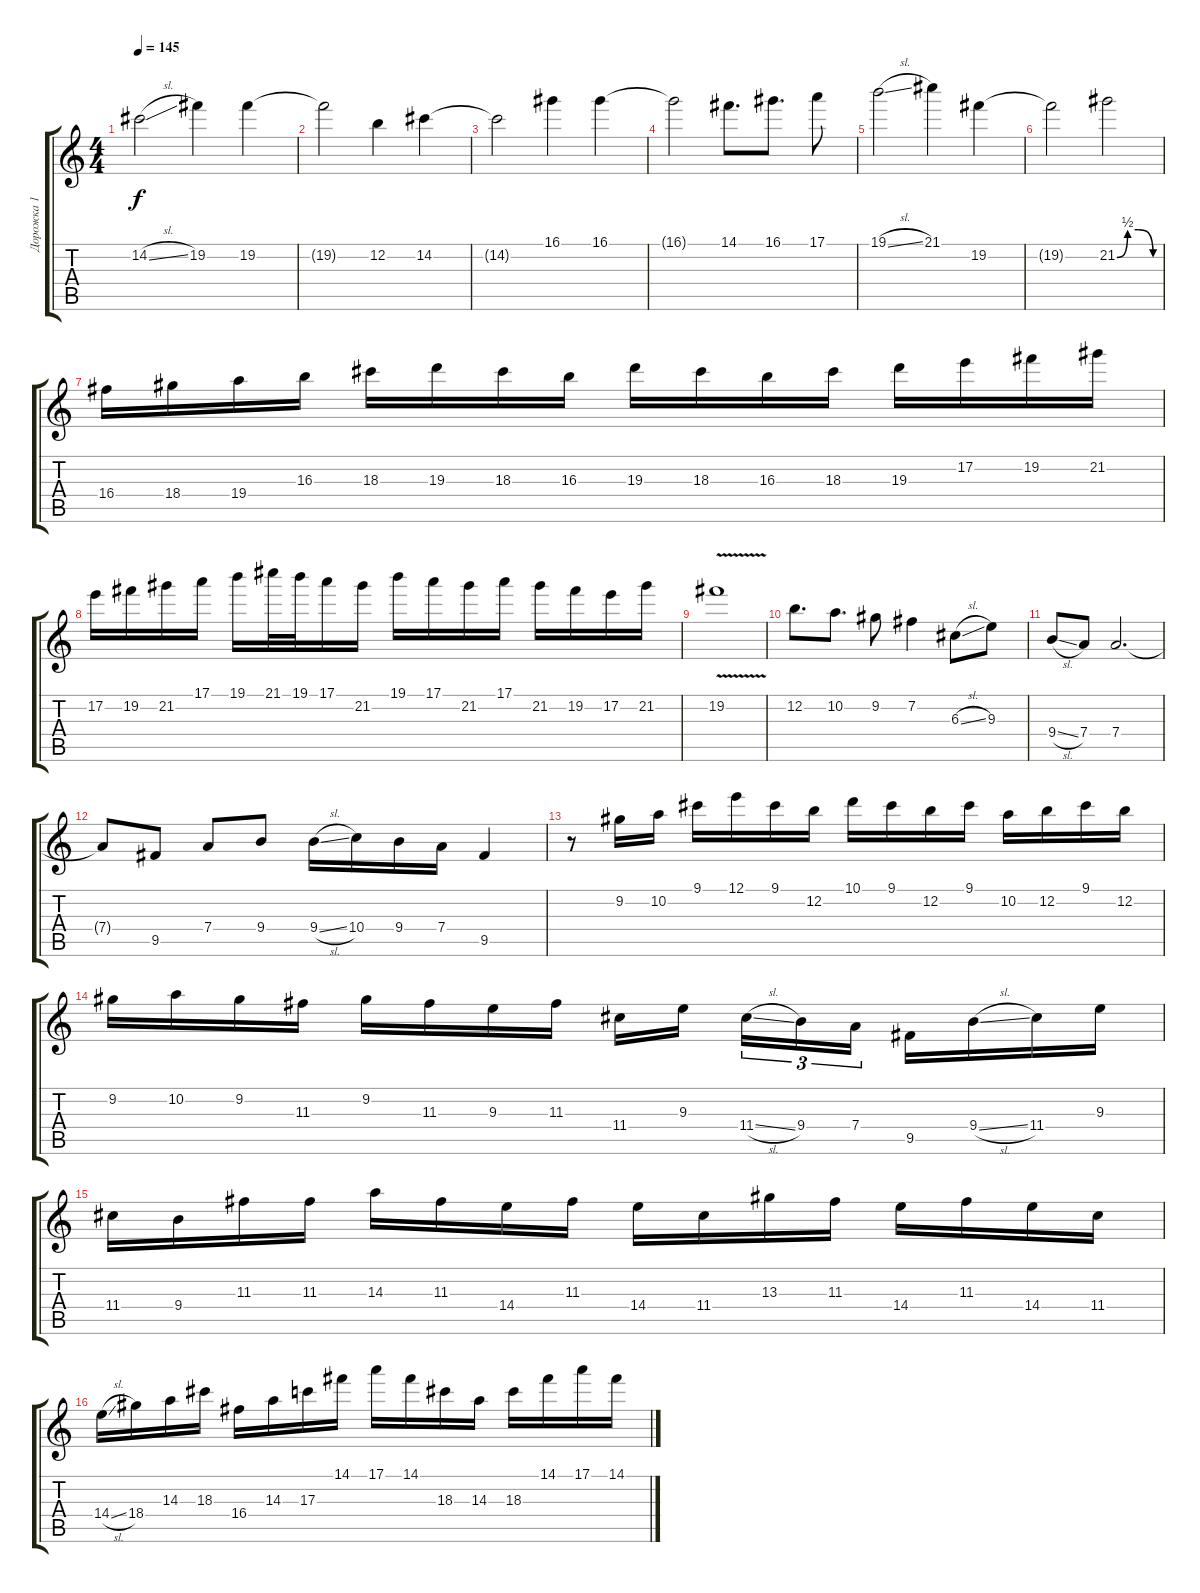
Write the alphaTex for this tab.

\track ("Дорожка 1" "Дорожка 1") {instrument distortionguitar}
\staff {score tabs}
\tuning (E4 B3 G3 D3 A2 E2) {hide}
\ts (4 4)
\tempo 145
\clef g2
\ks c
14.2{sl}.2{dy f} 19.2.4 19.2.4 |
19.2{t}.2 12.2.4 14.2.4 |
14.2{t}.2 16.1.4 16.1.4 |
16.1{t}.2 14.1.8{d} 16.1.8{d} 17.1.8 |
19.1{sl}.2 21.1.4 19.2.4 |
19.2{t}.2 21.2{be (custom 0 0 15 2 30 2 51 0 60 0)}.2 |
16.4.16 18.4.16 19.4.16 16.3.16 18.3.16 19.3.16 18.3.16 16.3.16 19.3.16 18.3.16 16.3.16 18.3.16 19.3.16 17.2.16 19.2.16 21.2.16 |
17.2.16 19.2.16 21.2.16 17.1.16 19.1.16 21.1.32 19.1.32 17.1.16 21.2.16 19.1.16 17.1.16 21.2.16 17.1.16 21.2.16 19.2.16 17.2.16 21.2.16 |
19.2{v}.1 |
12.2.8{d} 10.2.8{d} 9.2.8 7.2.4 6.3{sl}.8 9.3.8 |
9.4{sl}.8 7.4.8 7.4.2{d} |
7.4{t}.8 9.5.8 7.4.8 9.4.8 9.4{sl}.16 10.4.16 9.4.16 7.4.16 9.5.4 |
r.8 9.2.16 10.2.16 9.1.16 12.1.16 9.1.16 12.2.16 10.1.16 9.1.16 12.2.16 9.1.16 10.2.16 12.2.16 9.1.16 12.2.16 |
9.2.16 10.2.16 9.2.16 11.3.16 9.2.16 11.3.16 9.3.16 11.3.16 11.4.16 9.3.16{beam splitsecondary} 11.4{sl}.16{tu (3 2)} 9.4.16{tu (3 2)} 7.4.16{tu (3 2)} 9.5.16 9.4{sl}.16 11.4.16 9.3.16 |
11.4.16 9.4.16 11.3.16 11.3.16 14.3.16 11.3.16 14.4.16 11.3.16 14.4.16 11.4.16 13.3.16 11.3.16 14.4.16 11.3.16 14.4.16 11.4.16 |
14.4{sl}.16 18.4.16 14.3.16 18.3.16 16.4.16 14.3.16 17.3.16 14.1.16 17.1.16 14.1.16 18.3.16 14.3.16 18.3.16 14.1.16 17.1.16 14.1.16
